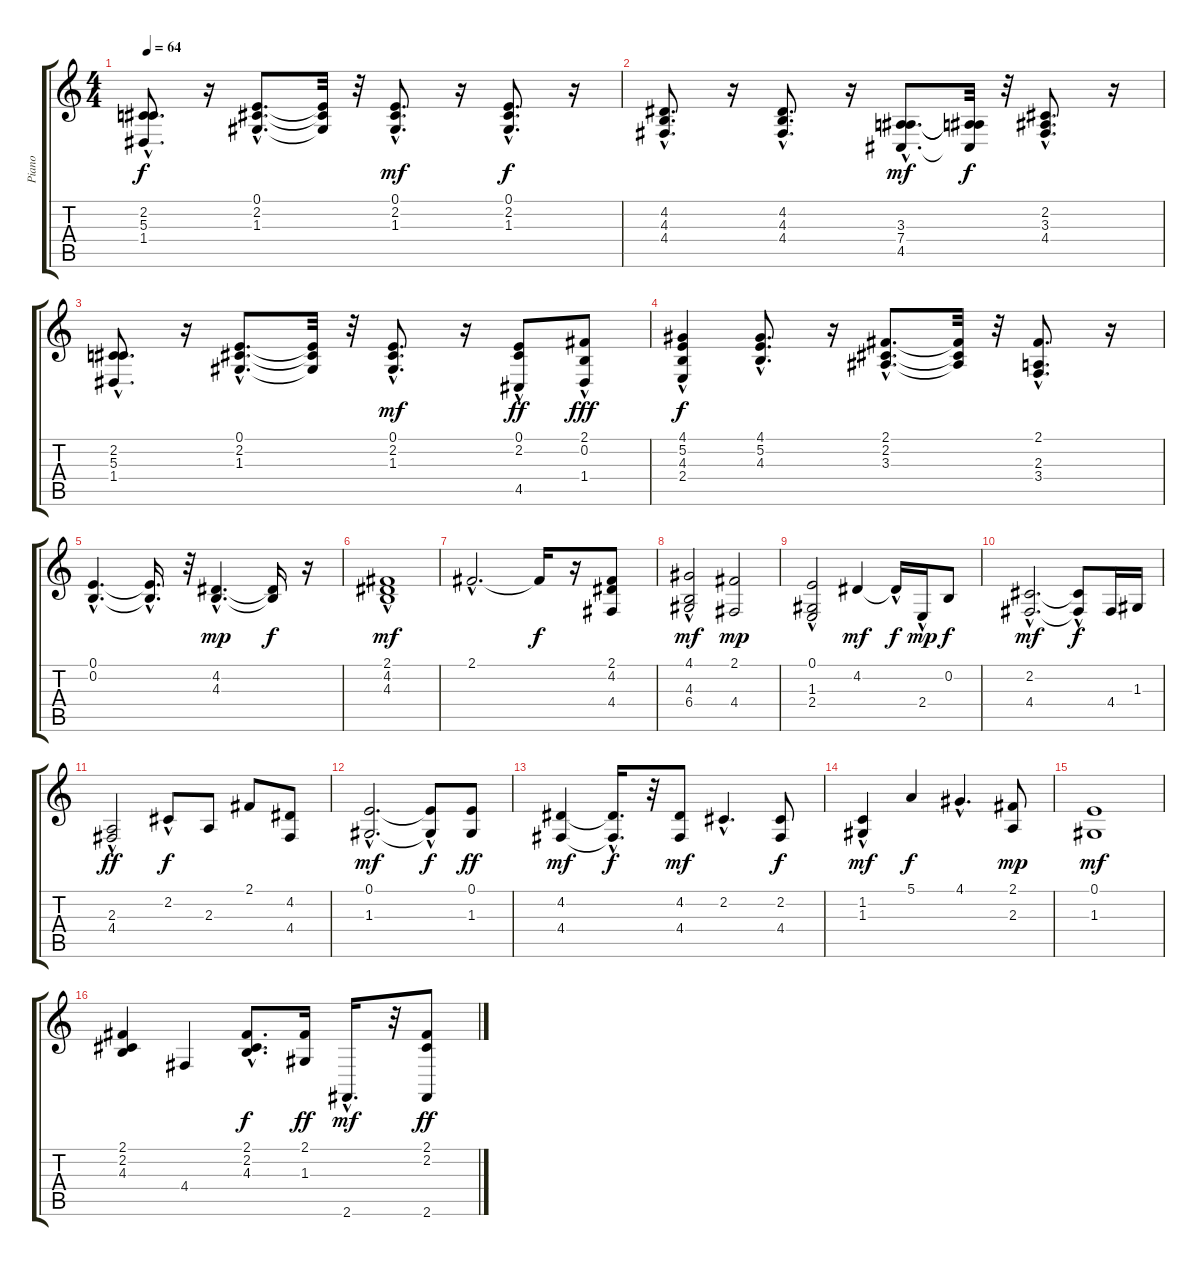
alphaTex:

\track ("Piano" "Piano") {instrument acousticgrandpiano}
\staff {score tabs}
\tuning (E4 B3 G3 D3 A2 E2) {hide}
\ts (4 4)
\tempo 64
\clef g2
\ks c
(2.2{hac} 5.3{hac} 1.4{hac}).8{d dy f} r.16 (0.1{hac} 2.2{hac} 1.3{hac}).8{d} (0.1{t} 2.2{t} 1.3{t}).32 r.32 (0.1{hac} 2.2{hac} 1.3{hac}).8{d dy mf} r.16 (0.1{hac} 2.2{hac} 1.3{hac}).8{d dy f} r.16 |
(4.2{hac} 4.3{hac} 4.4{hac}).8{d} r.16 (4.2{hac} 4.3{hac} 4.4{hac}).8{d} r.16 (3.3{hac} 7.4{hac} 4.5{hac}).8{d dy mf} (3.3{t} 7.4{t} 4.5{t}).32{dy f} r.32 (2.2{hac} 3.3{hac} 4.4{hac}).8{d} r.16 |
(2.2{hac} 5.3{hac} 1.4{hac}).8{d} r.16 (0.1{hac} 2.2{hac} 1.3{hac}).8{d} (0.1{t} 2.2{t} 1.3{t}).32 r.32 (0.1{hac} 2.2{hac} 1.3{hac}).8{d dy mf} r.16 (0.1 2.2{hac} 4.5).8{dy ff} (2.1{hac} 0.2{hac} 1.4).8{dy fff} |
(4.1{hac} 5.2{hac} 4.3{hac} 2.4).4{dy f} (4.1{hac} 5.2{hac} 4.3{hac}).8{d} r.16 (2.1{hac} 2.2{hac} 3.3{hac}).8{d} (2.1{t} 2.2{t} 3.3{t}).32 r.32 (2.1{hac} 2.3{hac} 3.4{hac}).8{d} r.16 |
(0.1{hac} 0.2{hac}).4{d} (0.1{hac t} 0.2{hac t}).16{d} r.32 (4.2{hac} 4.3{hac}).4{d dy mp} (4.2{t} 4.3{t}).16{dy f} r.16 |
(2.1{hac} 4.2 4.3).1{dy mf} |
2.1{hac}.2{d} 2.1{t}.16{dy f} r.16 (2.1 4.2 4.4).8 |
(4.1{hac} 4.3{hac} 6.4{hac}).2{dy mf} (2.1 4.4).2{dy mp} |
(0.1 1.3{hac} 2.4{hac}).2 4.2.4{dy mf} 4.2{hac t}.16{dy f} 2.4{hac}.16{dy mp} 0.2.8{dy f} |
(2.2{hac} 4.4{hac}).2{d dy mf} (2.2{hac t} 4.4{hac t}).8{dy f} 4.4.16 1.3.16 |
(2.3 4.4{hac}).2{dy ff} 2.2{hac}.8{dy f} 2.3.8 2.1.8 (4.2 4.4).8 |
(0.1{hac} 1.3{hac}).2{d dy mf} (0.1{hac t} 1.3{t}).8{dy f} (0.1 1.3).8{dy ff} |
(4.2 4.4).4{dy mf} (4.2{hac t} 4.4{hac t}).16{d dy f} r.32 (4.2 4.4).8{dy mf} 2.2{hac}.4{d} (2.2 4.4).8{dy f} |
(1.2{hac} 1.3{hac}).4{dy mf} 5.1.4{dy f} 4.1{hac}.4{d} (2.1 2.3).8{dy mp} |
(0.1 1.3).1{dy mf} |
(2.1 2.2 4.3).4 4.4.4 (2.1 2.2 4.3{hac}).8{d dy f} (2.1 1.3).16{dy ff} 2.6{hac}.16{d dy mf} r.32 (2.1 2.2 2.6).8{dy ff}
